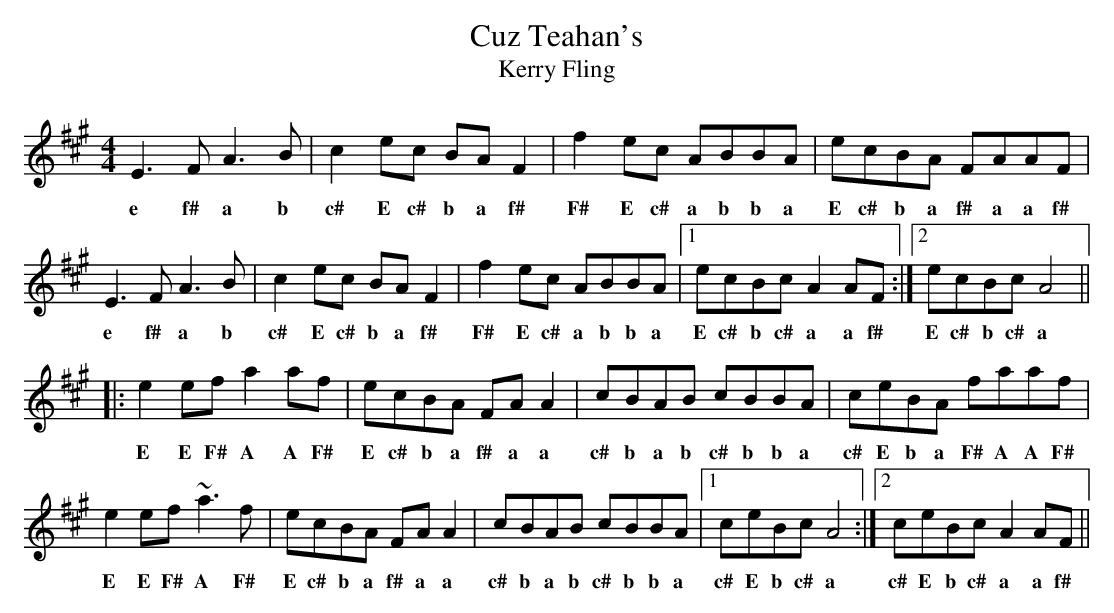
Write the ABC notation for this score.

X:1
T: Cuz Teahan's
T: Kerry Fling
M: 4/4
L: 1/8
K:Amaj
E3F A3B|c2ec BAF2|f2 ec ABBA|ecBA FAAF|
w:e f# a b c# E c# b a f# F# E c# a b b a E c# b a f# a a f#
E3F A3B|c2ec BAF2|f2 ec ABBA|1 ecBc A2AF:|2 ecBc A4||
w:e f# a b c# E c# b a f# F# E c# a b b a E c# b c# a a f# E c# b c# a
|:e2ef a2 af|ecBA FAA2|cBAB cBBA|ceBA faaf|
w:E E F# A A F# E c# b a f# a a c# b a b c# b b a c# E b a F# A A F#
e2ef ~a3f|ecBA FAA2|cBAB cBBA|1 ceBc A4:|2 ceBc A2AF||
w:E E F# A F# E c# b a f# a a c# b a b c# b b a c# E b c# a c# E b c# a a f#
